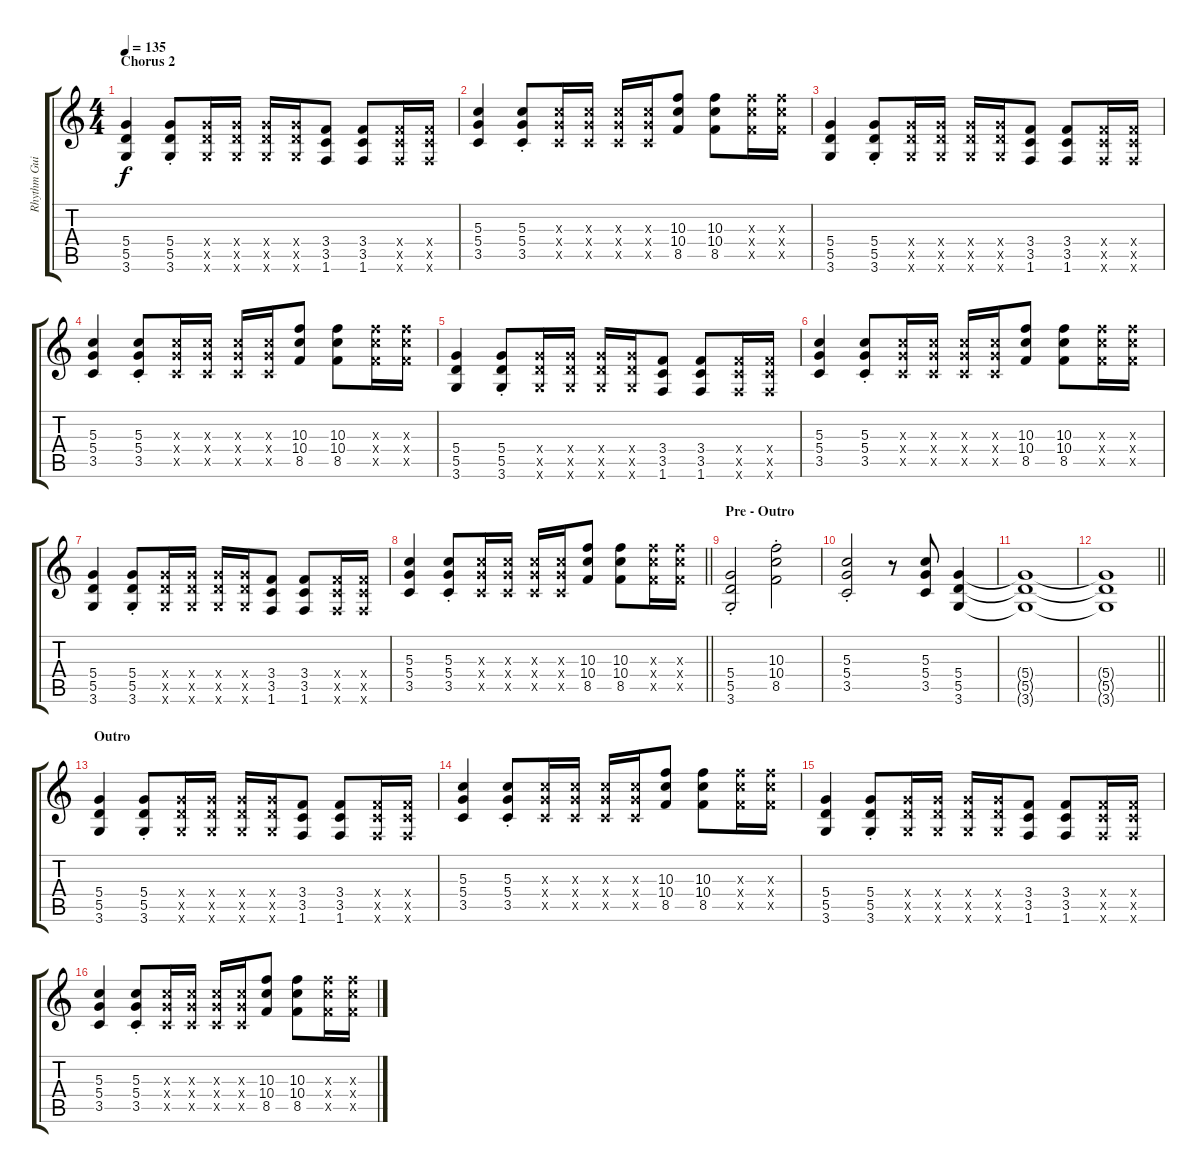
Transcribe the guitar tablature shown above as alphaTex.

\track ("Rhythm Guitar" "Rhythm Gui") {instrument overdrivenguitar}
\staff {score tabs}
\tuning (E4 B3 G3 D3 A2 E2) {hide}
\ts (4 4)
\section ("" "Chorus 2")
\tempo 135
\clef g2
\ks c
(5.4 5.5 3.6).4{dy f} (5.4{st} 5.5 3.6).8 (5.4{x} 5.5{x} 3.6{x}).16 (5.4{x} 5.5{x} 3.6{x}).16 (5.4{x} 5.5{x} 3.6{x}).16 (5.4{x} 5.5{x} 3.6{x}).16 (3.4 3.5 1.6).8 (3.4 3.5 1.6).8 (3.4{x} 3.5{x} 1.6{x}).16 (3.4{x} 3.5{x} 1.6{x}).16 |
(5.3 5.4 3.5).4 (5.3 5.4 3.5{st}).8 (5.3{x} 5.4{x} 3.5{x}).16 (5.3{x} 5.4{x} 3.5{x}).16 (5.3{x} 5.4{x} 3.5{x}).16 (5.3{x} 5.4{x} 3.5{x}).16 (10.3 10.4 8.5).8 (10.3 10.4 8.5).8 (10.3{x} 10.4{x} 8.5{x}).16 (10.3{x} 10.4{x} 8.5{x}).16 |
(5.4 5.5 3.6).4 (5.4{st} 5.5 3.6).8 (5.4{x} 5.5{x} 3.6{x}).16 (5.4{x} 5.5{x} 3.6{x}).16 (5.4{x} 5.5{x} 3.6{x}).16 (5.4{x} 5.5{x} 3.6{x}).16 (3.4 3.5 1.6).8 (3.4 3.5 1.6).8 (3.4{x} 3.5{x} 1.6{x}).16 (3.4{x} 3.5{x} 1.6{x}).16 |
(5.3 5.4 3.5).4 (5.3 5.4 3.5{st}).8 (5.3{x} 5.4{x} 3.5{x}).16 (5.3{x} 5.4{x} 3.5{x}).16 (5.3{x} 5.4{x} 3.5{x}).16 (5.3{x} 5.4{x} 3.5{x}).16 (10.3 10.4 8.5).8 (10.3 10.4 8.5).8 (10.3{x} 10.4{x} 8.5{x}).16 (10.3{x} 10.4{x} 8.5{x}).16 |
(5.4 5.5 3.6).4 (5.4{st} 5.5 3.6).8 (5.4{x} 5.5{x} 3.6{x}).16 (5.4{x} 5.5{x} 3.6{x}).16 (5.4{x} 5.5{x} 3.6{x}).16 (5.4{x} 5.5{x} 3.6{x}).16 (3.4 3.5 1.6).8 (3.4 3.5 1.6).8 (3.4{x} 3.5{x} 1.6{x}).16 (3.4{x} 3.5{x} 1.6{x}).16 |
(5.3 5.4 3.5).4 (5.3 5.4 3.5{st}).8 (5.3{x} 5.4{x} 3.5{x}).16 (5.3{x} 5.4{x} 3.5{x}).16 (5.3{x} 5.4{x} 3.5{x}).16 (5.3{x} 5.4{x} 3.5{x}).16 (10.3 10.4 8.5).8 (10.3 10.4 8.5).8 (10.3{x} 10.4{x} 8.5{x}).16 (10.3{x} 10.4{x} 8.5{x}).16 |
(5.4 5.5 3.6).4 (5.4{st} 5.5 3.6).8 (5.4{x} 5.5{x} 3.6{x}).16 (5.4{x} 5.5{x} 3.6{x}).16 (5.4{x} 5.5{x} 3.6{x}).16 (5.4{x} 5.5{x} 3.6{x}).16 (3.4 3.5 1.6).8 (3.4 3.5 1.6).8 (3.4{x} 3.5{x} 1.6{x}).16 (3.4{x} 3.5{x} 1.6{x}).16 |
\barLineRight lightlight
(5.3 5.4 3.5).4 (5.3 5.4 3.5{st}).8 (5.3{x} 5.4{x} 3.5{x}).16 (5.3{x} 5.4{x} 3.5{x}).16 (5.3{x} 5.4{x} 3.5{x}).16 (5.3{x} 5.4{x} 3.5{x}).16 (10.3 10.4 8.5).8 (10.3 10.4 8.5).8 (10.3{x} 10.4{x} 8.5{x}).16 (10.3{x} 10.4{x} 8.5{x}).16 |
\section ("" "Pre - Outro")
(5.4{st} 5.5 3.6).2 (10.3 10.4 8.5{st}).2 |
(5.3{st} 5.4 3.5).2 r.8 (5.3 5.4 3.5).8 (5.4 5.5 3.6).4 |
(5.4{t} 5.5{t} 3.6{t}).1 |
\barLineRight lightlight
(5.4{t} 5.5{t} 3.6{t}).1 |
\section ("" "Outro")
(5.4 5.5 3.6).4 (5.4{st} 5.5 3.6).8 (5.4{x} 5.5{x} 3.6{x}).16 (5.4{x} 5.5{x} 3.6{x}).16 (5.4{x} 5.5{x} 3.6{x}).16 (5.4{x} 5.5{x} 3.6{x}).16 (3.4 3.5 1.6).8 (3.4 3.5 1.6).8 (3.4{x} 3.5{x} 1.6{x}).16 (3.4{x} 3.5{x} 1.6{x}).16 |
(5.3 5.4 3.5).4 (5.3 5.4 3.5{st}).8 (5.3{x} 5.4{x} 3.5{x}).16 (5.3{x} 5.4{x} 3.5{x}).16 (5.3{x} 5.4{x} 3.5{x}).16 (5.3{x} 5.4{x} 3.5{x}).16 (10.3 10.4 8.5).8 (10.3 10.4 8.5).8 (10.3{x} 10.4{x} 8.5{x}).16 (10.3{x} 10.4{x} 8.5{x}).16 |
(5.4 5.5 3.6).4 (5.4{st} 5.5 3.6).8 (5.4{x} 5.5{x} 3.6{x}).16 (5.4{x} 5.5{x} 3.6{x}).16 (5.4{x} 5.5{x} 3.6{x}).16 (5.4{x} 5.5{x} 3.6{x}).16 (3.4 3.5 1.6).8 (3.4 3.5 1.6).8 (3.4{x} 3.5{x} 1.6{x}).16 (3.4{x} 3.5{x} 1.6{x}).16 |
(5.3 5.4 3.5).4 (5.3 5.4 3.5{st}).8 (5.3{x} 5.4{x} 3.5{x}).16 (5.3{x} 5.4{x} 3.5{x}).16 (5.3{x} 5.4{x} 3.5{x}).16 (5.3{x} 5.4{x} 3.5{x}).16 (10.3 10.4 8.5).8 (10.3 10.4 8.5).8 (10.3{x} 10.4{x} 8.5{x}).16 (10.3{x} 10.4{x} 8.5{x}).16
